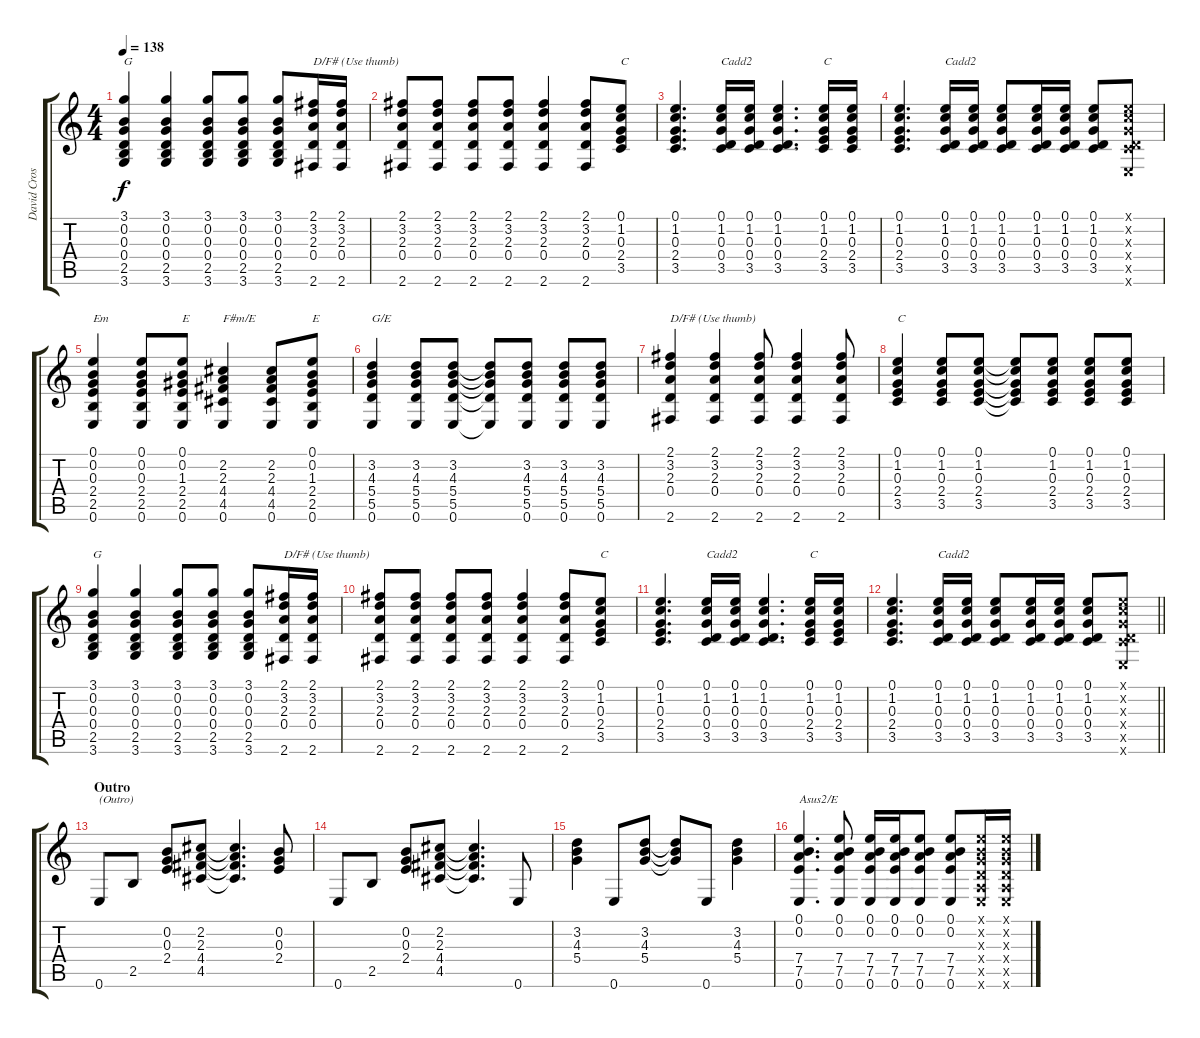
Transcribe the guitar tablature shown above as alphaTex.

\track ("David Crosby" "David Cros") {instrument electricguitarclean}
\staff {score tabs}
\tuning (E4 B3 G3 D3 A2 E2) {hide}
\ts (4 4)
\tempo 138
\clef g2
\ks c
(3.1 0.2 0.3 0.4 2.5 3.6).4{txt "G" dy f} (3.1 0.2 0.3 0.4 2.5 3.6).4 (3.1 0.2 0.3 0.4 2.5 3.6).8 (3.1 0.2 0.3 0.4 2.5 3.6).8 (3.1 0.2 0.3 0.4 2.5 3.6).8 (2.1 3.2 2.3 0.4 2.6).16{txt "D/F# (Use thumb)"} (2.1 3.2 2.3 0.4 2.6).16 |
(2.1 3.2 2.3 0.4 2.6).8 (2.1 3.2 2.3 0.4 2.6).8 (2.1 3.2 2.3 0.4 2.6).8 (2.1 3.2 2.3 0.4 2.6).8 (2.1 3.2 2.3 0.4 2.6).4 (2.1 3.2 2.3 0.4 2.6).8 (0.1 1.2 0.3 2.4 3.5).8{txt "C"} |
(0.1 1.2 0.3 2.4 3.5).4{d} (0.1 1.2 0.3 0.4 3.5).16{txt "Cadd2"} (0.1 1.2 0.3 0.4 3.5).16 (0.1 1.2 0.3 0.4 3.5).4{d} (0.1 1.2 0.3 2.4 3.5).16{txt "C"} (0.1 1.2 0.3 2.4 3.5).16 |
(0.1 1.2 0.3 2.4 3.5).4{d} (0.1 1.2 0.3 0.4 3.5).16{txt "Cadd2"} (0.1 1.2 0.3 0.4 3.5).16 (0.1 1.2 0.3 0.4 3.5).8 (0.1 1.2 0.3 0.4 3.5).16 (0.1 1.2 0.3 0.4 3.5).16 (0.1 1.2 0.3 0.4 3.5).8 (0.1{x} 1.2{x} 0.3{x} 0.4{x} 3.5{x} 0.6{x}).8 |
(0.1 0.2 0.3 2.4 2.5 0.6).4{txt "Em"} (0.1 0.2 0.3 2.4 2.5 0.6).8 (0.1 0.2 1.3 2.4 2.5 0.6).8{txt "E"} (2.2 2.3 4.4 4.5 0.6).4{txt "F#m/E"} (2.2 2.3 4.4 4.5 0.6).8 (0.1 0.2 1.3 2.4 2.5 0.6).8{txt "E"} |
(3.2 4.3 5.4 5.5 0.6).4{txt "G/E"} (3.2 4.3 5.4 5.5 0.6).8 (3.2 4.3 5.4 5.5 0.6).8 (3.2{t} 4.3{t} 5.4{t} 5.5{t} 0.6{t}).8 (3.2 4.3 5.4 5.5 0.6).8 (3.2 4.3 5.4 5.5 0.6).8 (3.2 4.3 5.4 5.5 0.6).8 |
(2.1 3.2 2.3 0.4 2.6).4{txt "D/F# (Use thumb)"} (2.1 3.2 2.3 0.4 2.6).4 (2.1 3.2 2.3 0.4 2.6).8 (2.1 3.2 2.3 0.4 2.6).4 (2.1 3.2 2.3 0.4 2.6).8 |
(0.1 1.2 0.3 2.4 3.5).4{txt "C"} (0.1 1.2 0.3 2.4 3.5).8 (0.1 1.2 0.3 2.4 3.5).8 (0.1{t} 1.2{t} 0.3{t} 2.4{t} 3.5{t}).8 (0.1 1.2 0.3 2.4 3.5).8 (0.1 1.2 0.3 2.4 3.5).8 (0.1 1.2 0.3 2.4 3.5).8 |
(3.1 0.2 0.3 0.4 2.5 3.6).4{txt "G"} (3.1 0.2 0.3 0.4 2.5 3.6).4 (3.1 0.2 0.3 0.4 2.5 3.6).8 (3.1 0.2 0.3 0.4 2.5 3.6).8 (3.1 0.2 0.3 0.4 2.5 3.6).8 (2.1 3.2 2.3 0.4 2.6).16{txt "D/F# (Use thumb)"} (2.1 3.2 2.3 0.4 2.6).16 |
(2.1 3.2 2.3 0.4 2.6).8 (2.1 3.2 2.3 0.4 2.6).8 (2.1 3.2 2.3 0.4 2.6).8 (2.1 3.2 2.3 0.4 2.6).8 (2.1 3.2 2.3 0.4 2.6).4 (2.1 3.2 2.3 0.4 2.6).8 (0.1 1.2 0.3 2.4 3.5).8{txt "C"} |
(0.1 1.2 0.3 2.4 3.5).4{d} (0.1 1.2 0.3 0.4 3.5).16{txt "Cadd2"} (0.1 1.2 0.3 0.4 3.5).16 (0.1 1.2 0.3 0.4 3.5).4{d} (0.1 1.2 0.3 2.4 3.5).16{txt "C"} (0.1 1.2 0.3 2.4 3.5).16 |
\barLineRight lightlight
(0.1 1.2 0.3 2.4 3.5).4{d} (0.1 1.2 0.3 0.4 3.5).16{txt "Cadd2"} (0.1 1.2 0.3 0.4 3.5).16 (0.1 1.2 0.3 0.4 3.5).8 (0.1 1.2 0.3 0.4 3.5).16 (0.1 1.2 0.3 0.4 3.5).16 (0.1 1.2 0.3 0.4 3.5).8 (0.1{x} 1.2{x} 0.3{x} 0.4{x} 3.5{x} 0.6{x}).8 |
\section ("" "Outro")
0.6.8{txt "(Outro)"} 2.5.8 (0.2 0.3 2.4).8 (2.2 2.3 4.4 4.5).8 (2.2{t} 2.3{t} 4.4{t} 4.5{t}).4{d} (0.2 0.3 2.4).8 |
0.6.8 2.5.8 (0.2 0.3 2.4).8 (2.2 2.3 4.4 4.5).8 (2.2{t} 2.3{t} 4.4{t} 4.5{t}).4{d} 0.6.8 |
(3.2 4.3 5.4).4 0.6.8 (3.2 4.3 5.4).8 (3.2{t} 4.3{t} 5.4{t}).8 0.6.8 (3.2 4.3 5.4).4 |
(0.1 0.2 7.4 7.5 0.6).4{d txt "Asus2/E"} (0.1 0.2 7.4 7.5 0.6).8 (0.1 0.2 7.4 7.5 0.6).16 (0.1 0.2 7.4 7.5 0.6).16 (0.1 0.2 7.4 7.5 0.6).8 (0.1 0.2 7.4 7.5 0.6).8 (0.1{x} 0.2{x} 0.3{x} 0.4{x} 0.5{x} 0.6{x}).16 (0.1{x} 0.2{x} 0.3{x} 0.4{x} 0.5{x} 0.6{x}).16
